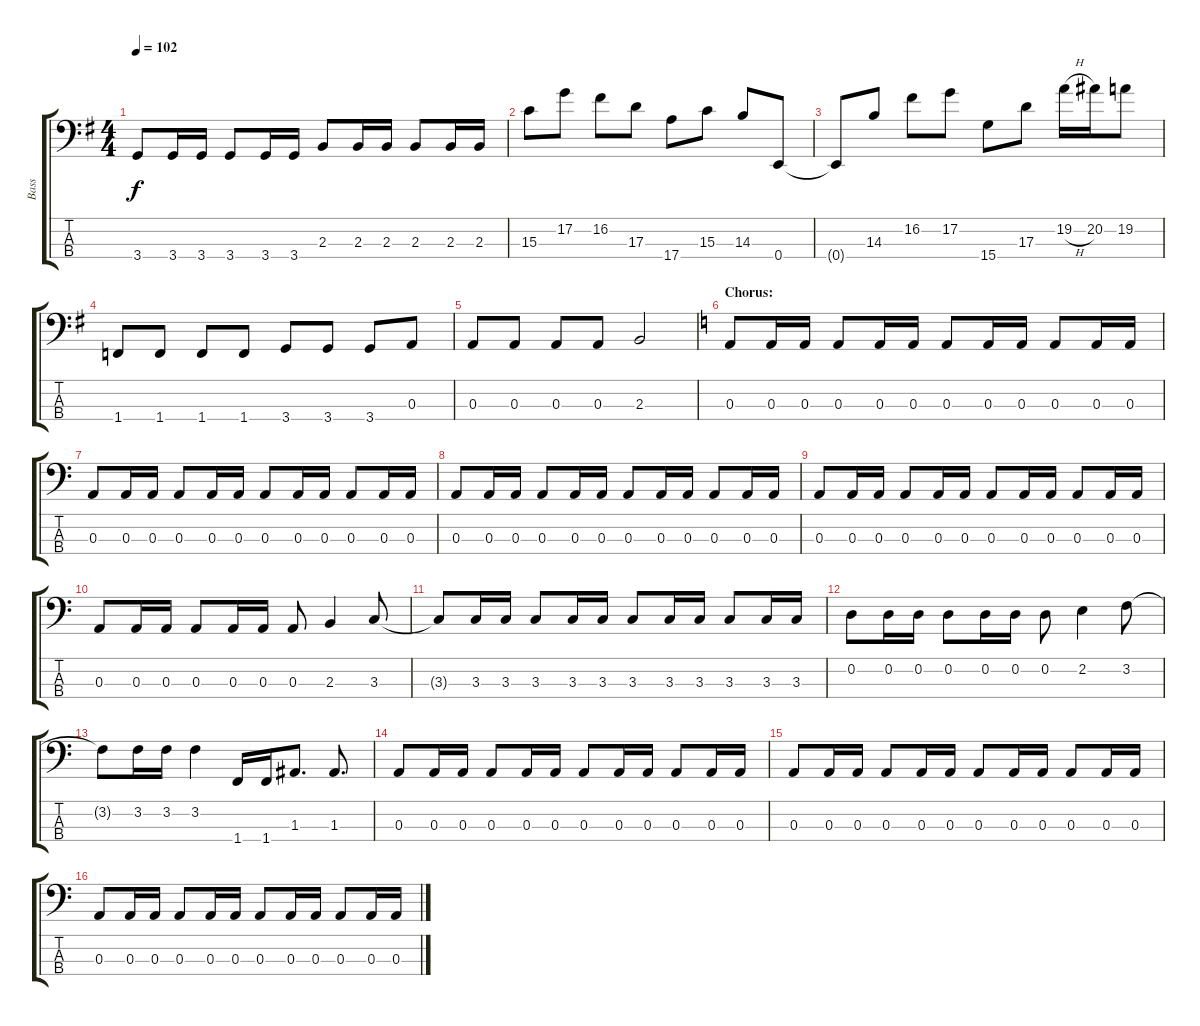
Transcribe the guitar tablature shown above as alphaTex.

\track ("Bass" "Bass") {instrument electricbassfinger}
\staff {score tabs}
\tuning (G2 D2 A1 E1) {hide}
\ts (4 4)
\tempo 102
\clef f4
\ks eminor
3.4.8{dy f} 3.4.16 3.4.16 3.4.8 3.4.16 3.4.16 2.3.8 2.3.16 2.3.16 2.3.8 2.3.16 2.3.16 |
15.3.8 17.2.8 16.2.8 17.3.8 17.4.8 15.3.8 14.3.8 0.4.8 |
0.4{t}.8 14.3.8 16.2.8 17.2.8 15.4.8 17.3.8 19.2{h}.16 20.2.16 19.2.8 |
1.4.8 1.4.8 1.4.8 1.4.8 3.4.8 3.4.8 3.4.8 0.3.8 |
0.3.8 0.3.8 0.3.8 0.3.8 2.3.2 |
\section ("" "Chorus:")
\ks c
0.3.8 0.3.16 0.3.16 0.3.8 0.3.16 0.3.16 0.3.8 0.3.16 0.3.16 0.3.8 0.3.16 0.3.16 |
0.3.8 0.3.16 0.3.16 0.3.8 0.3.16 0.3.16 0.3.8 0.3.16 0.3.16 0.3.8 0.3.16 0.3.16 |
0.3.8 0.3.16 0.3.16 0.3.8 0.3.16 0.3.16 0.3.8 0.3.16 0.3.16 0.3.8 0.3.16 0.3.16 |
0.3.8 0.3.16 0.3.16 0.3.8 0.3.16 0.3.16 0.3.8 0.3.16 0.3.16 0.3.8 0.3.16 0.3.16 |
0.3.8 0.3.16 0.3.16 0.3.8 0.3.16 0.3.16 0.3.8 2.3.4 3.3.8 |
3.3{t}.8 3.3.16 3.3.16 3.3.8 3.3.16 3.3.16 3.3.8 3.3.16 3.3.16 3.3.8 3.3.16 3.3.16 |
0.2.8 0.2.16 0.2.16 0.2.8 0.2.16 0.2.16 0.2.8 2.2.4 3.2.8 |
3.2{t}.8 3.2.16 3.2.16 3.2.4 1.4.16 1.4.16 1.3.8{d} 1.3.8{d} |
0.3.8 0.3.16 0.3.16 0.3.8 0.3.16 0.3.16 0.3.8 0.3.16 0.3.16 0.3.8 0.3.16 0.3.16 |
0.3.8 0.3.16 0.3.16 0.3.8 0.3.16 0.3.16 0.3.8 0.3.16 0.3.16 0.3.8 0.3.16 0.3.16 |
0.3.8 0.3.16 0.3.16 0.3.8 0.3.16 0.3.16 0.3.8 0.3.16 0.3.16 0.3.8 0.3.16 0.3.16
